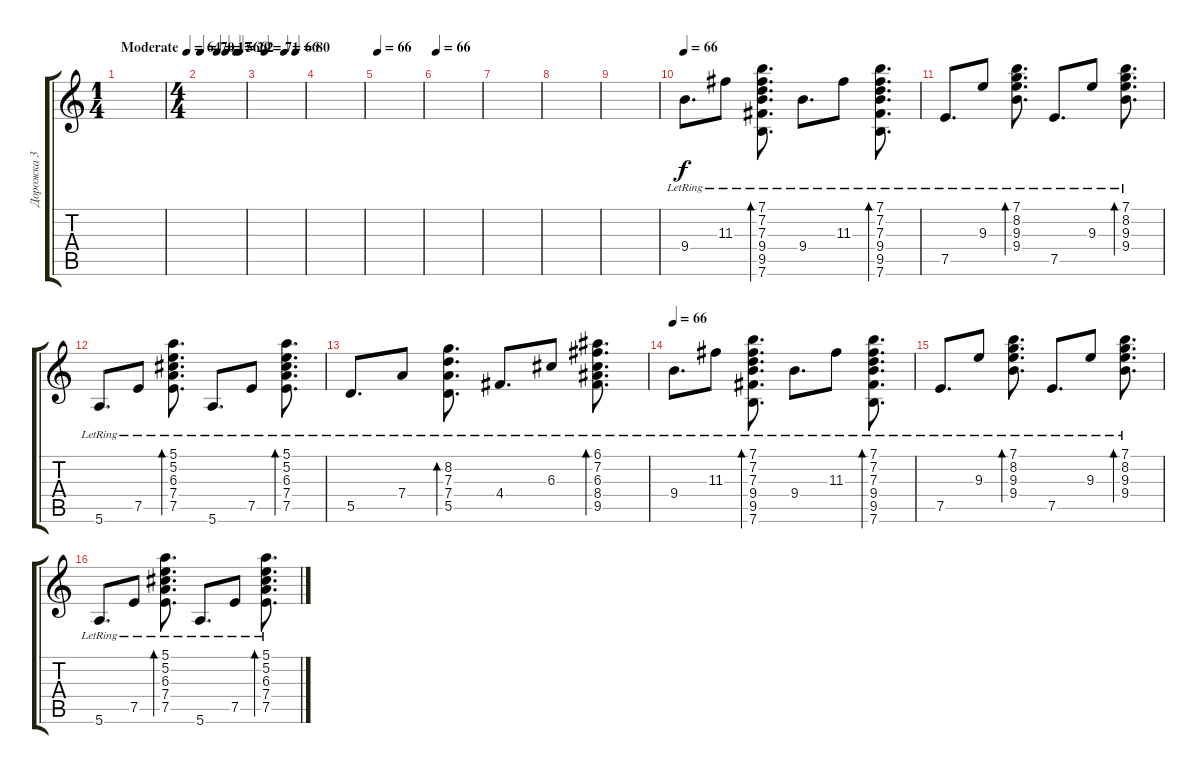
\track ("Дорожка 3" "Дорожка 3") {instrument electricguitarclean}
\staff {score tabs}
\tuning (E4 B3 G3 D3 A2 E2) {hide}
\ts (1 4)
\tempo (64 "Moderate")
\clef g2
\ks c
|
\ts (4 4)
\tempo 70
\tempo (17 0.375)
\tempo (56 0.5625)
\tempo (29 0.8125)
\tempo (62 0.875)
|
\tempo (71 0.125)
\tempo (66 0.5625)
\tempo (80 0.8125)
|
|
\tempo 66
|
\tempo 66
|
|
|
|
\tempo 66
9.4{lr}.8{d} 11.3{lr}.8 (7.1{lr} 7.2{lr} 7.3{lr} 9.4{lr} 9.5{lr} 7.6{lr}).8{d bd 240} 9.4{lr}.8{d} 11.3{lr}.8 (7.1{lr} 7.2{lr} 7.3{lr} 9.4{lr} 9.5{lr} 7.6{lr}).8{d bd 240} |
7.5{lr}.8{d} 9.3{lr}.8 (7.1{lr} 8.2{lr} 9.3{lr} 9.4{lr}).8{d bd 240} 7.5{lr}.8{d} 9.3{lr}.8 (7.1{lr} 8.2{lr} 9.3{lr} 9.4{lr}).8{d bd 240} |
5.6{lr}.8{d} 7.5{lr}.8 (5.1{lr} 5.2{lr} 6.3{lr} 7.4{lr} 7.5{lr}).8{d bd 240} 5.6{lr}.8{d} 7.5{lr}.8 (5.1{lr} 5.2{lr} 6.3{lr} 7.4{lr} 7.5{lr}).8{d bd 240} |
5.5{lr}.8{d} 7.4{lr}.8 (8.2{lr} 7.3{lr} 7.4{lr} 5.5{lr}).8{d bd 240} 4.4{lr}.8{d} 6.3{lr}.8 (6.1{lr} 7.2{lr} 6.3{lr} 8.4{lr} 9.5{lr}).8{d bd 240} |
\tempo 66
9.4{lr}.8{d} 11.3{lr}.8 (7.1{lr} 7.2{lr} 7.3{lr} 9.4{lr} 9.5{lr} 7.6{lr}).8{d bd 240} 9.4{lr}.8{d} 11.3{lr}.8 (7.1{lr} 7.2{lr} 7.3{lr} 9.4{lr} 9.5{lr} 7.6{lr}).8{d bd 240} |
7.5{lr}.8{d} 9.3{lr}.8 (7.1{lr} 8.2{lr} 9.3{lr} 9.4{lr}).8{d bd 240} 7.5{lr}.8{d} 9.3{lr}.8 (7.1{lr} 8.2{lr} 9.3{lr} 9.4{lr}).8{d bd 240} |
5.6{lr}.8{d} 7.5{lr}.8 (5.1{lr} 5.2{lr} 6.3{lr} 7.4{lr} 7.5{lr}).8{d bd 240} 5.6{lr}.8{d} 7.5{lr}.8 (5.1{lr} 5.2{lr} 6.3{lr} 7.4{lr} 7.5{lr}).8{d bd 240}
